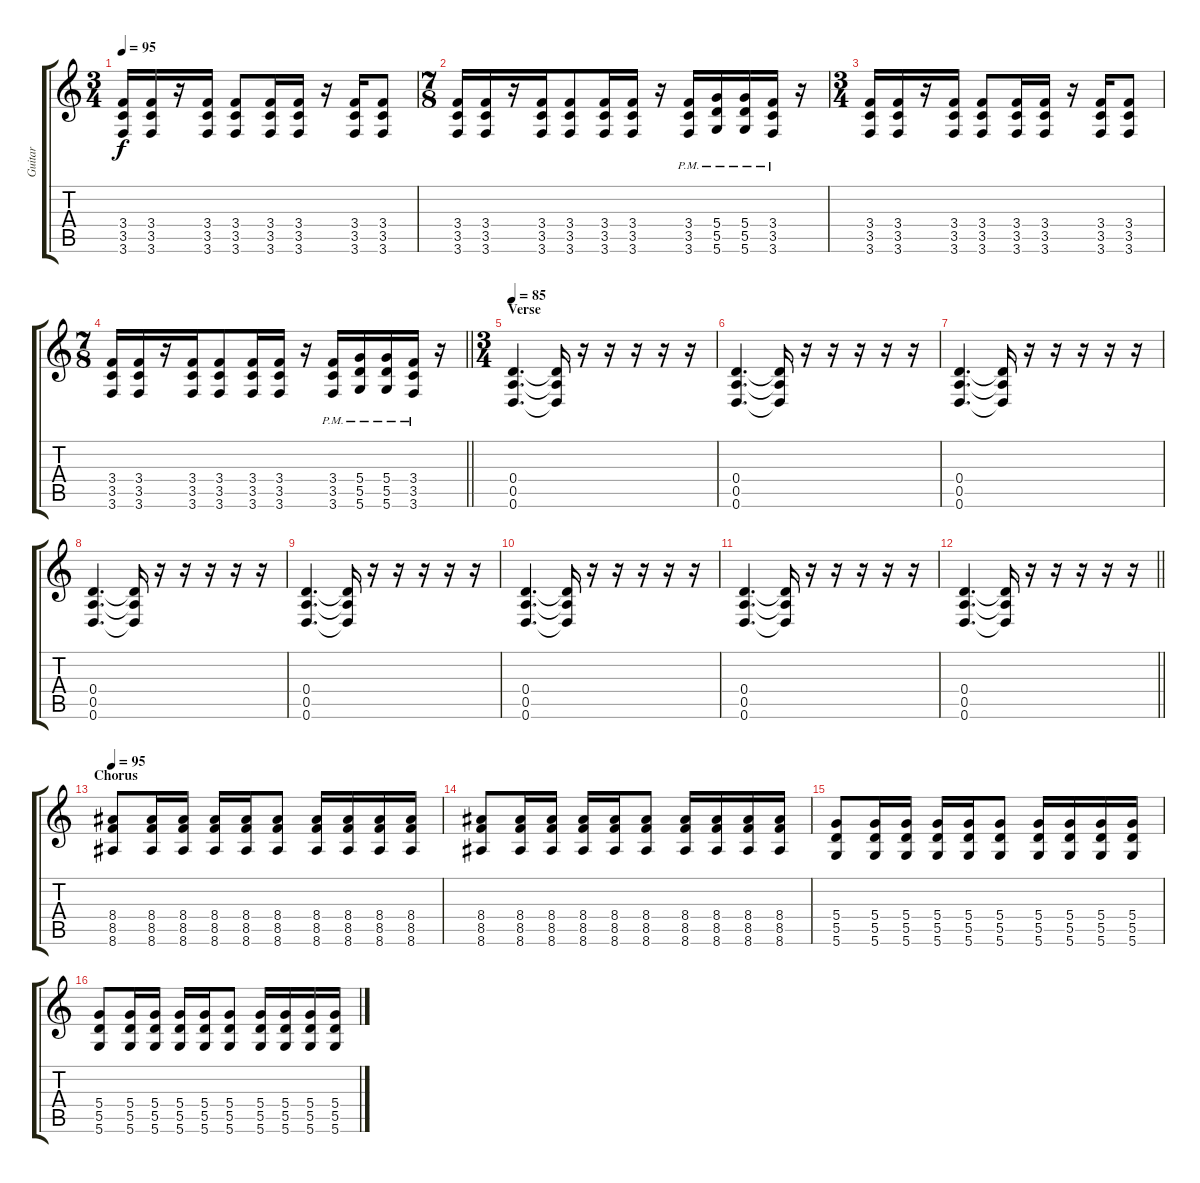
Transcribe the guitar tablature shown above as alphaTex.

\track ("Guitar" "Guitar") {instrument distortionguitar}
\staff {score tabs}
\tuning (E4 B3 G3 D3 A2 D2) {hide}
\ts (3 4)
\tempo 95
\clef g2
\ks c
(3.4 3.5 3.6).16{dy f} (3.4 3.5 3.6).16 r.16 (3.4 3.5 3.6).16 (3.4 3.5 3.6).8 (3.4 3.5 3.6).16 (3.4 3.5 3.6).16 r.16 (3.4 3.5 3.6).16 (3.4 3.5 3.6).8 |
\ts (7 8)
(3.4 3.5 3.6).16 (3.4 3.5 3.6).16 r.16 (3.4 3.5 3.6).16 (3.4 3.5 3.6).8 (3.4 3.5 3.6).16 (3.4 3.5 3.6).16 r.16 (3.4{pm} 3.5{pm} 3.6{pm}).16 (5.4{pm} 5.5{pm} 5.6{pm}).16 (5.4{pm} 5.5{pm} 5.6{pm}).16 (3.4{pm} 3.5{pm} 3.6{pm}).16 r.16 |
\ts (3 4)
(3.4 3.5 3.6).16 (3.4 3.5 3.6).16 r.16 (3.4 3.5 3.6).16 (3.4 3.5 3.6).8 (3.4 3.5 3.6).16 (3.4 3.5 3.6).16 r.16 (3.4 3.5 3.6).16 (3.4 3.5 3.6).8 |
\ts (7 8)
\barLineRight lightlight
(3.4 3.5 3.6).16 (3.4 3.5 3.6).16 r.16 (3.4 3.5 3.6).16 (3.4 3.5 3.6).8 (3.4 3.5 3.6).16 (3.4 3.5 3.6).16 r.16 (3.4{pm} 3.5{pm} 3.6{pm}).16 (5.4{pm} 5.5{pm} 5.6{pm}).16 (5.4{pm} 5.5{pm} 5.6{pm}).16 (3.4{pm} 3.5{pm} 3.6{pm}).16 r.16 |
\ts (3 4)
\section ("" "Verse")
\tempo 85
(0.4 0.5 0.6).4{d} (0.4{t} 0.5{t} 0.6{t}).16 r.16 r.16 r.16 r.16 r.16 |
(0.4 0.5 0.6).4{d} (0.4{t} 0.5{t} 0.6{t}).16 r.16 r.16 r.16 r.16 r.16 |
(0.4 0.5 0.6).4{d} (0.4{t} 0.5{t} 0.6{t}).16 r.16 r.16 r.16 r.16 r.16 |
(0.4 0.5 0.6).4{d} (0.4{t} 0.5{t} 0.6{t}).16 r.16 r.16 r.16 r.16 r.16 |
(0.4 0.5 0.6).4{d} (0.4{t} 0.5{t} 0.6{t}).16 r.16 r.16 r.16 r.16 r.16 |
(0.4 0.5 0.6).4{d} (0.4{t} 0.5{t} 0.6{t}).16 r.16 r.16 r.16 r.16 r.16 |
(0.4 0.5 0.6).4{d} (0.4{t} 0.5{t} 0.6{t}).16 r.16 r.16 r.16 r.16 r.16 |
\barLineRight lightlight
(0.4 0.5 0.6).4{d} (0.4{t} 0.5{t} 0.6{t}).16 r.16 r.16 r.16 r.16 r.16 |
\section ("" "Chorus")
\tempo 95
(8.4 8.5 8.6).8{instrument electricguitarclean} (8.4 8.5 8.6).16 (8.4 8.5 8.6).16 (8.4 8.5 8.6).16 (8.4 8.5 8.6).16 (8.4 8.5 8.6).8 (8.4 8.5 8.6).16 (8.4 8.5 8.6).16 (8.4 8.5 8.6).16 (8.4 8.5 8.6).16 |
(8.4 8.5 8.6).8 (8.4 8.5 8.6).16 (8.4 8.5 8.6).16 (8.4 8.5 8.6).16 (8.4 8.5 8.6).16 (8.4 8.5 8.6).8 (8.4 8.5 8.6).16 (8.4 8.5 8.6).16 (8.4 8.5 8.6).16 (8.4 8.5 8.6).16 |
(5.4 5.5 5.6).8 (5.4 5.5 5.6).16 (5.4 5.5 5.6).16 (5.4 5.5 5.6).16 (5.4 5.5 5.6).16 (5.4 5.5 5.6).8 (5.4 5.5 5.6).16 (5.4 5.5 5.6).16 (5.4 5.5 5.6).16 (5.4 5.5 5.6).16 |
(5.4 5.5 5.6).8 (5.4 5.5 5.6).16 (5.4 5.5 5.6).16 (5.4 5.5 5.6).16 (5.4 5.5 5.6).16 (5.4 5.5 5.6).8 (5.4 5.5 5.6).16 (5.4 5.5 5.6).16 (5.4 5.5 5.6).16 (5.4 5.5 5.6).16
